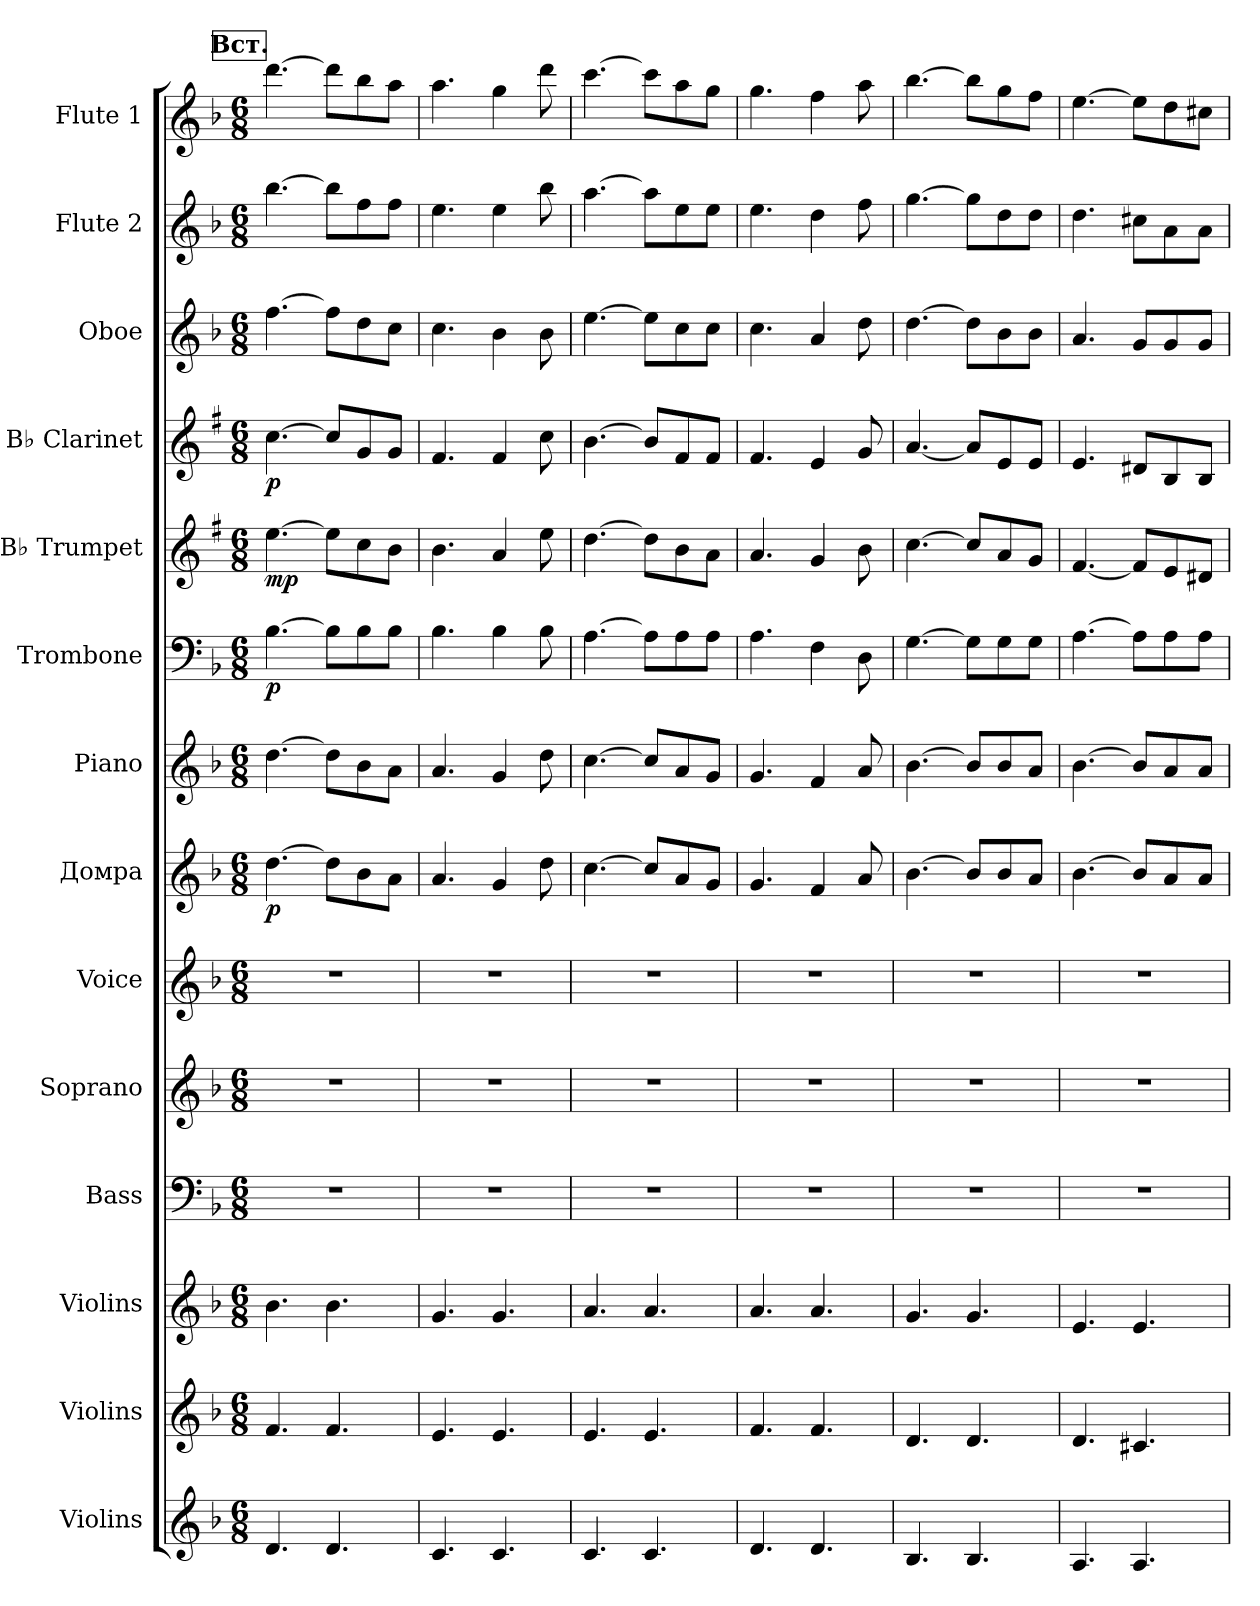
**kern	**kern	**kern	**kern	**kern	**kern	**kern	**dynam	**kern	**kern	**dynam	**kern	**dynam	**kern	**dynam	**kern	**kern	**kern
*part14	*part13	*part12	*part11	*part10	*part9	*part8	*part8	*part7	*part6	*part6	*part5	*part5	*part4	*part4	*part3	*part2	*part1
*staff14	*staff13	*staff12	*staff11	*staff10	*staff9	*staff8	*staff8	*staff7	*staff6	*staff6	*staff5	*staff5	*staff4	*staff4	*staff3	*staff2	*staff1
*I"Violins	*I"Violins	*I"Violins	*I"Bass	*I"Soprano	*I"Voice	*I"Домра	*	*I"Piano	*I"Trombone	*	*I"B♭ Trumpet	*	*I"B♭ Clarinet	*	*I"Oboe	*I"Flute 2	*I"Flute 1
*I'Vlns.	*I'Vlns.	*I'Vlns.	*I'B.	*I'S.	*I'Vo.	*	*	*I'Pno.	*I'Tbn.	*	*I'B♭ Tpt.	*	*I'B♭ Cl.	*	*I'Ob.	*I'Fl. 2	*I'Fl. 1
*clefG2	*clefG2	*clefG2	*clefF4	*clefG2	*clefG2	*clefG2	*	*clefG2	*clefF4	*	*clefG2	*	*clefG2	*	*clefG2	*clefG2	*clefG2
*	*	*	*	*	*	*	*	*	*	*	*ITrd1c2	*	*ITrd1c2	*	*	*	*
*k[b-]	*k[b-]	*k[b-]	*k[b-]	*k[b-]	*k[b-]	*k[b-]	*	*k[b-]	*k[b-]	*	*k[b-]	*	*k[b-]	*	*k[b-]	*k[b-]	*k[b-]
*M6/8	*M6/8	*M6/8	*M6/8	*M6/8	*M6/8	*M6/8	*	*M6/8	*M6/8	*	*M6/8	*	*M6/8	*	*M6/8	*M6/8	*M6/8
*MM100	*MM100	*MM100	*MM100	*MM100	*MM100	*MM100	*	*MM100	*MM100	*	*MM100	*	*MM100	*	*MM100	*MM100	*MM100
!!LO:REH:place=s1:a:B:fs=14:t=Вст.
=1	=1	=1	=1	=1	=1	=1	=1	=1	=1	=1	=1	=1	=1	=1	=1	=1	=1
!	!	!	!	!	!	!	!LO:DY:b	!	!	!LO:DY:b	!	!LO:DY:b	!	!LO:DY:b	!	!	!
4.d/	4.f/	4.b-\	2.r	2.r	2.r	[4.dd\	p	[4.dd\	[4.B-\	p	[4.dd\	mp	[4.b-\	p	[4.ff\	[4.bb-\	[4.ddd\
4.d/	4.f/	4.b-\	.	.	.	8dd\L]	.	8dd\L]	8B-\L]	.	8dd\L]	.	8b-/L]	.	8ff\L]	8bb-\L]	8ddd\L]
.	.	.	.	.	.	8b-\	.	8b-\	8B-\	.	8b-\	.	8f/	.	8dd\	8ff\	8bb-\
.	.	.	.	.	.	8a\J	.	8a\J	8B-\J	.	8a\J	.	8f/J	.	8cc\J	8ff\J	8aa\J
=2	=2	=2	=2	=2	=2	=2	=2	=2	=2	=2	=2	=2	=2	=2	=2	=2	=2
4.c/	4.e/	4.g/	2.r	2.r	2.r	4.a/	.	4.a/	4.B-\	.	4.a\	.	4.e/	.	4.cc\	4.ee\	4.aa\
4.c/	4.e/	4.g/	.	.	.	4g/	.	4g/	4B-\	.	4g/	.	4e/	.	4b-\	4ee\	4gg\
.	.	.	.	.	.	8dd\	.	8dd\	8B-\	.	8dd\	.	8b-\	.	8b-\	8bb-\	8ddd\
=3	=3	=3	=3	=3	=3	=3	=3	=3	=3	=3	=3	=3	=3	=3	=3	=3	=3
4.c/	4.e/	4.a/	2.r	2.r	2.r	[4.cc\	.	[4.cc\	[4.A\	.	[4.cc\	.	[4.a\	.	[4.ee\	[4.aa\	[4.ccc\
4.c/	4.e/	4.a/	.	.	.	8cc/L]	.	8cc/L]	8A\L]	.	8cc\L]	.	8a/L]	.	8ee\L]	8aa\L]	8ccc\L]
.	.	.	.	.	.	8a/	.	8a/	8A\	.	8a\	.	8e/	.	8cc\	8ee\	8aa\
.	.	.	.	.	.	8g/J	.	8g/J	8A\J	.	8g\J	.	8e/J	.	8cc\J	8ee\J	8gg\J
=4	=4	=4	=4	=4	=4	=4	=4	=4	=4	=4	=4	=4	=4	=4	=4	=4	=4
4.d/	4.f/	4.a/	2.r	2.r	2.r	4.g/	.	4.g/	4.A\	.	4.g/	.	4.e/	.	4.cc\	4.ee\	4.gg\
4.d/	4.f/	4.a/	.	.	.	4f/	.	4f/	4F\	.	4f/	.	4d/	.	4a/	4dd\	4ff\
.	.	.	.	.	.	8a/	.	8a/	8D\	.	8a\	.	8f/	.	8dd\	8ff\	8aa\
=5	=5	=5	=5	=5	=5	=5	=5	=5	=5	=5	=5	=5	=5	=5	=5	=5	=5
4.B-/	4.d/	4.g/	2.r	2.r	2.r	[4.b-\	.	[4.b-\	[4.G\	.	[4.b-\	.	[4.g/	.	[4.dd\	[4.gg\	[4.bb-\
4.B-/	4.d/	4.g/	.	.	.	8b-/L]	.	8b-/L]	8G\L]	.	8b-/L]	.	8g/L]	.	8dd\L]	8gg\L]	8bb-\L]
.	.	.	.	.	.	8b-/	.	8b-/	8G\	.	8g/	.	8d/	.	8b-\	8dd\	8gg\
.	.	.	.	.	.	8a/J	.	8a/J	8G\J	.	8f/J	.	8d/J	.	8b-\J	8dd\J	8ff\J
!!LO:PB:g=z
=6	=6	=6	=6	=6	=6	=6	=6	=6	=6	=6	=6	=6	=6	=6	=6	=6	=6
4.A/	4.d/	4.e/	2.r	2.r	2.r	[4.b-\	.	[4.b-\	[4.A\	.	[4.e/	.	4.d/	.	4.a/	4.dd\	[4.ee\
4.A/	4.c#X/	4.e/	.	.	.	8b-/L]	.	8b-/L]	8A\L]	.	8e/L]	.	8c#X/L	.	8g/L	8cc#X\L	8ee\L]
.	.	.	.	.	.	8a/	.	8a/	8A\	.	8d/	.	8A/	.	8g/	8a\	8dd\
.	.	.	.	.	.	8a/J	.	8a/J	8A\J	.	8c#X/J	.	8A/J	.	8g/J	8a\J	8cc#X\J
=	=	=	=	=	=	=	=	=	=	=	=	=	=	=	=	=	=
*-	*-	*-	*-	*-	*-	*-	*-	*-	*-	*-	*-	*-	*-	*-	*-	*-	*-
